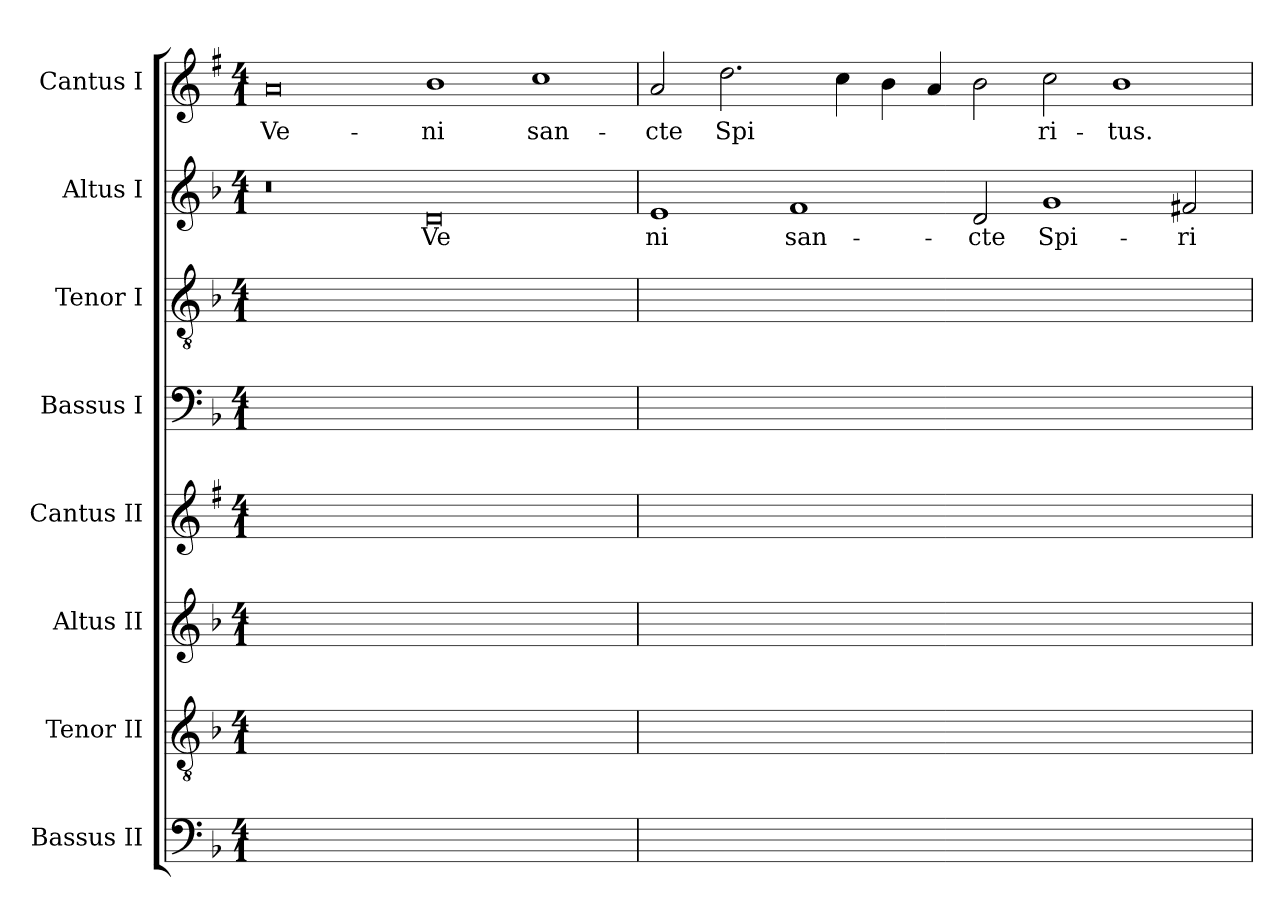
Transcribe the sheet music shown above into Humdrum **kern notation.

**kern	**kern	**kern	**kern	**kern	**kern	**kern	**text	**kern	**text
*part8	*part7	*part6	*part5	*part4	*part3	*part2	*part2	*part1	*part1
*staff8	*staff7	*staff6	*staff5	*staff4	*staff3	*staff2	*staff2	*staff1	*staff1
*I"Bassus II	*I"Tenor II	*I"Altus II	*I"Cantus II	*I"Bassus I	*I"Tenor I	*I"Altus I	*	*I"Cantus I	*
*clefF4	*clefGv2	*clefG2	*clefG2	*clefF4	*clefGv2	*clefG2	*	*clefG2	*
*	*	*	*ITrd1c2	*	*	*	*	*ITrd1c2	*
*k[b-]	*k[b-]	*k[b-]	*k[b-]	*k[b-]	*k[b-]	*k[b-]	*	*k[b-]	*
*F:	*F:	*F:	*F:	*F:	*F:	*F:	*	*F:	*
*M4/1	*M4/1	*M4/1	*M4/1	*M4/1	*M4/1	*M4/1	*	*M4/1	*
=1	=1	=1	=1	=1	=1	=1	=1	=1	=1
!	!	!	!	!	!	!	!	!	!LO:LY:b
00ryy	00ryy	00ryy	00ryy	00ryy	00ryy	0r	.	0g	Ve-
!	!	!	!	!	!	!	!LO:LY:b	!	!LO:LY:b
.	.	.	.	.	.	0d	Ve	1a	-ni
!	!	!	!	!	!	!	!	!	!LO:LY:b
.	.	.	.	.	.	.	.	1b-	san-
=2	=2	=2	=2	=2	=2	=2	=2	=2	=2
!	!	!	!	!	!	!	!LO:LY:b	!	!LO:LY:b
00ryy	00ryy	00ryy	00ryy	00ryy	00ryy	1e	ni	2g	-cte
!	!	!	!	!	!	!	!	!	!LO:LY:b
.	.	.	.	.	.	.	.	2.cc	Spi
!	!	!	!	!	!	!	!LO:LY:b	!	!
.	.	.	.	.	.	1f	san-	.	.
.	.	.	.	.	.	.	.	4b-	.
.	.	.	.	.	.	.	.	4a	.
.	.	.	.	.	.	.	.	4g	.
!	!	!	!	!	!	!	!LO:LY:b	!	!
.	.	.	.	.	.	2d	-cte	2a	.
!	!	!	!	!	!	!	!LO:LY:b	!	!LO:LY:b
.	.	.	.	.	.	1g	Spi-	2b-	ri-
!	!	!	!	!	!	!	!	!	!LO:LY:b
.	.	.	.	.	.	.	.	1a	-tus.
!	!	!	!	!	!	!	!LO:LY:b	!	!
.	.	.	.	.	.	2f#X	-ri-	.	.
=	=	=	=	=	=	=	=	=	=
*-	*-	*-	*-	*-	*-	*-	*-	*-	*-
